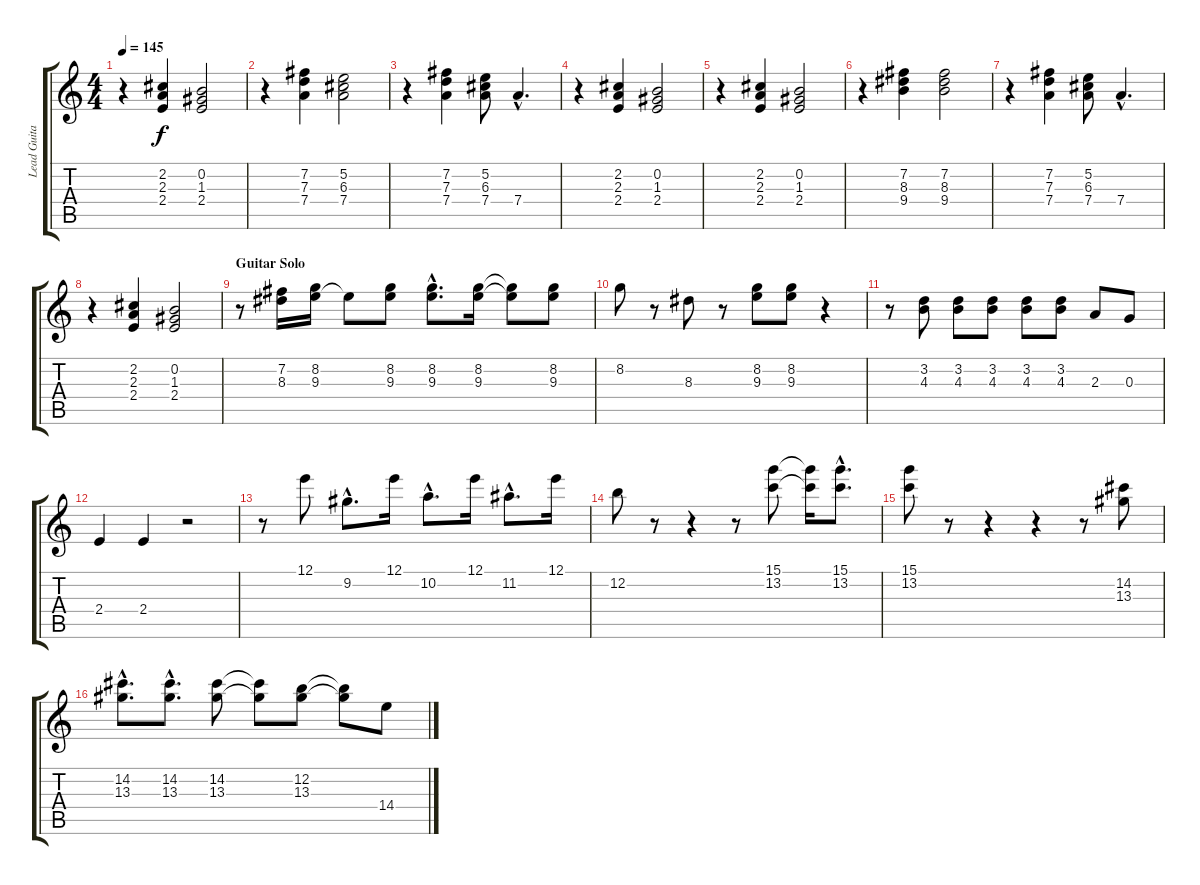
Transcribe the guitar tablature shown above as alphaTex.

\track ("Lead Guitar" "Lead Guita") {instrument electricguitarclean}
\staff {score tabs}
\tuning (E4 B3 G3 D3 A2 E2) {hide}
\ts (4 4)
\tempo 145
\clef g2
\ks c
r.4{dy f} (2.2 2.3 2.4).4 (0.2 1.3 2.4).2 |
r.4 (7.2 7.3 7.4).4 (5.2 6.3 7.4).2 |
r.4 (7.2 7.3 7.4).4 (5.2 6.3 7.4).8 7.4{hac}.4{d} |
r.4 (2.2 2.3 2.4).4 (0.2 1.3 2.4).2 |
r.4 (2.2 2.3 2.4).4 (0.2 1.3 2.4).2 |
r.4 (7.2 8.3 9.4).4 (7.2 8.3 9.4).2 |
r.4 (7.2 7.3 7.4).4 (5.2 6.3 7.4).8 7.4{hac}.4{d} |
r.4 (2.2 2.3 2.4).4 (0.2 1.3 2.4).2 |
\section ("" "Guitar Solo")
r.8{volume 16} (7.2 8.3).16 (8.2 9.3).16 9.3{t}.8 (8.2 9.3).8 (8.2{hac} 9.3{hac}).8{d} (8.2 9.3).16 (8.2{t} 9.3{t}).8 (8.2 9.3).8 |
8.2.8 r.8 8.3.8 r.8 (8.2 9.3).8 (8.2 9.3).8 r.4 |
r.8 (3.2 4.3).8 (3.2 4.3).8 (3.2 4.3).8 (3.2 4.3).8 (3.2 4.3).8 2.3.8 0.3.8 |
2.4.4 2.4.4 r.2 |
r.8 12.1.8 9.2{hac}.8{d} 12.1.16 10.2{hac}.8{d} 12.1.16 11.2{hac}.8{d} 12.1.16 |
12.2.8 r.8 r.4 r.8 (15.1 13.2).8 (15.1{t} 13.2{t}).16 (15.1{hac} 13.2{hac}).8{d} |
(15.1 13.2).8 r.8 r.4 r.4 r.8 (14.2 13.3).8 |
(14.2{hac} 13.3{hac}).8{d} (14.2{hac} 13.3{hac}).8{d} (14.2 13.3).8 (14.2{t} 13.3{t}).8 (12.2 13.3).8 (12.2{t} 13.3{t}).8 14.4.8
